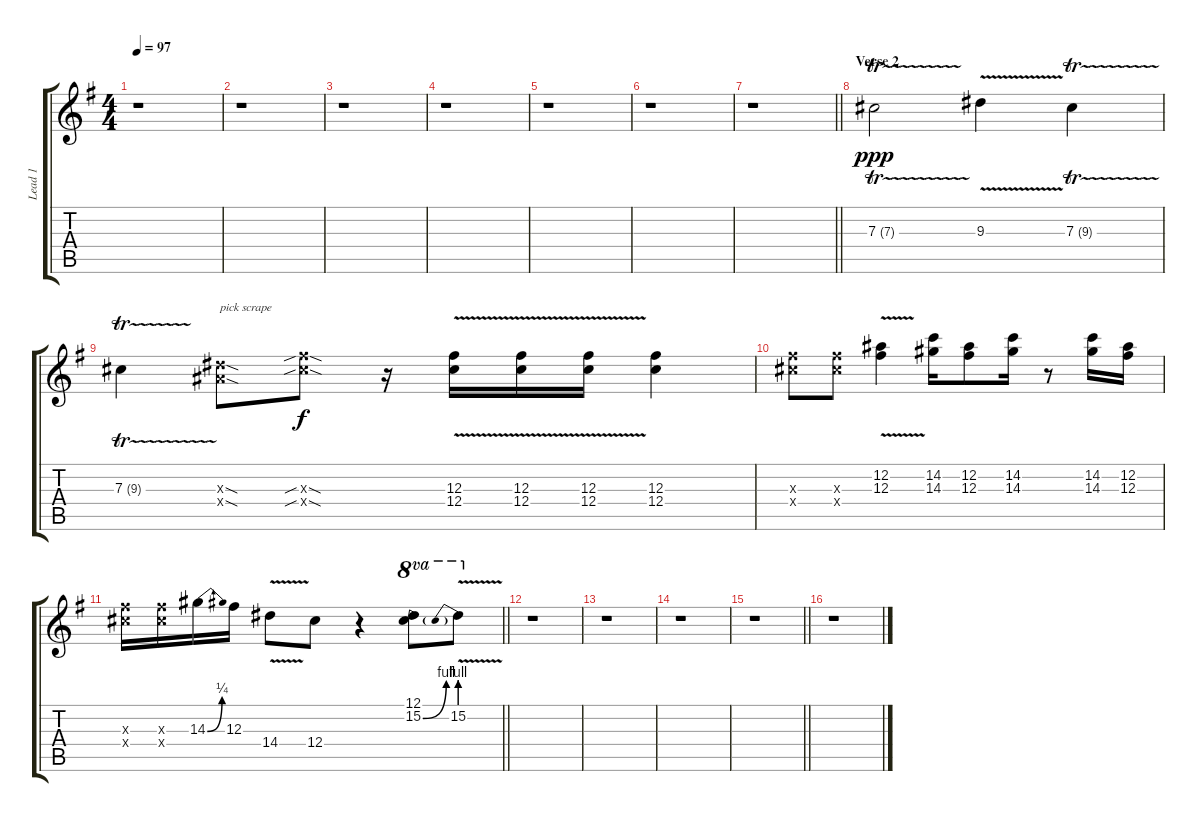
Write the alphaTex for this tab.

\track ("Lead 1" "Lead 1") {instrument distortionguitar}
\staff {score tabs}
\tuning (Eb4 Bb3 Gb3 Db3 Ab2 Eb2) {hide}
\ts (4 4)
\tempo 97
\clef g2
\ks g
r.1{dy ppp} |
r.1 |
r.1 |
r.1 |
r.1 |
r.1 |
\barLineRight lightlight
r.1 |
\section ("" "Verse 2")
7.3{tr (7 64)}.2 9.3{v}.4 7.3{tr (9 64)}.4 |
7.3{tr (9 64)}.4 (9.3{sod x} 9.4{sod x}).8{txt "pick scrape"} (12.3{sib sod x} 12.4{sib sod x}).8{dy f} r.16 (12.3{v} 12.4{v}).16 (12.3{v} 12.4{v}).16 (12.3{v} 12.4{v}).16 (12.3 12.4).4 |
(12.3{x} 12.4{x}).8 (12.3{x} 12.4{x}).8 (12.2{v} 12.3{v}).4 (14.2 14.3).16 (12.2 12.3).8 (14.2 14.3).16 r.8 (14.2 14.3).16 (12.2 12.3).16 |
\barLineRight lightlight
(12.3{x} 12.4{x}).16 (12.3{x} 12.4{x}).16 14.3{be (bend 0 0 60 1)}.16 12.3.16 14.4{v}.8 12.4.8 r.4 (12.1 15.2{be (bend 0 0 60 4)}).8{ot 8va} 15.2{be (prebend 0 4 60 4) v}.8{ot 8va} |
r.1 |
r.1 |
r.1 |
\barLineRight lightlight
r.1 |
r.1
